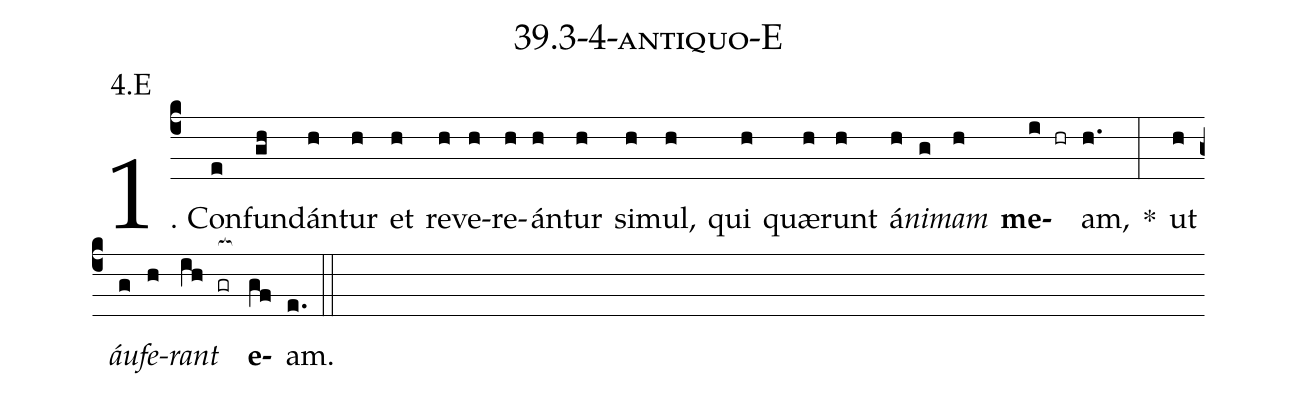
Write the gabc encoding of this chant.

name: 39.3-4-antiquo-E;
annotation: 4.E;
%%
(c4)1. Con(e)fun(gh)dán(h)tur(h) et(h) re(h)ve(h)re(h)án(h)tur(h) si(h)mul,(h) qui(h) quæ(h)runt(h) á(h)<i>ni</i>(g)<i>mam</i>(h) <b>me</b>(i hr)am,(h.) *(:) ut(h) <i>áu</i>(g)<i>fe</i>(h)<i>rant</i>(ih gr[ocb:1{]) <b>e</b>(gf[ocb:0}])am.(e.) (::)


%E(h) u(g) o(h) u(ih) a(gf) e.(e.) (::)
